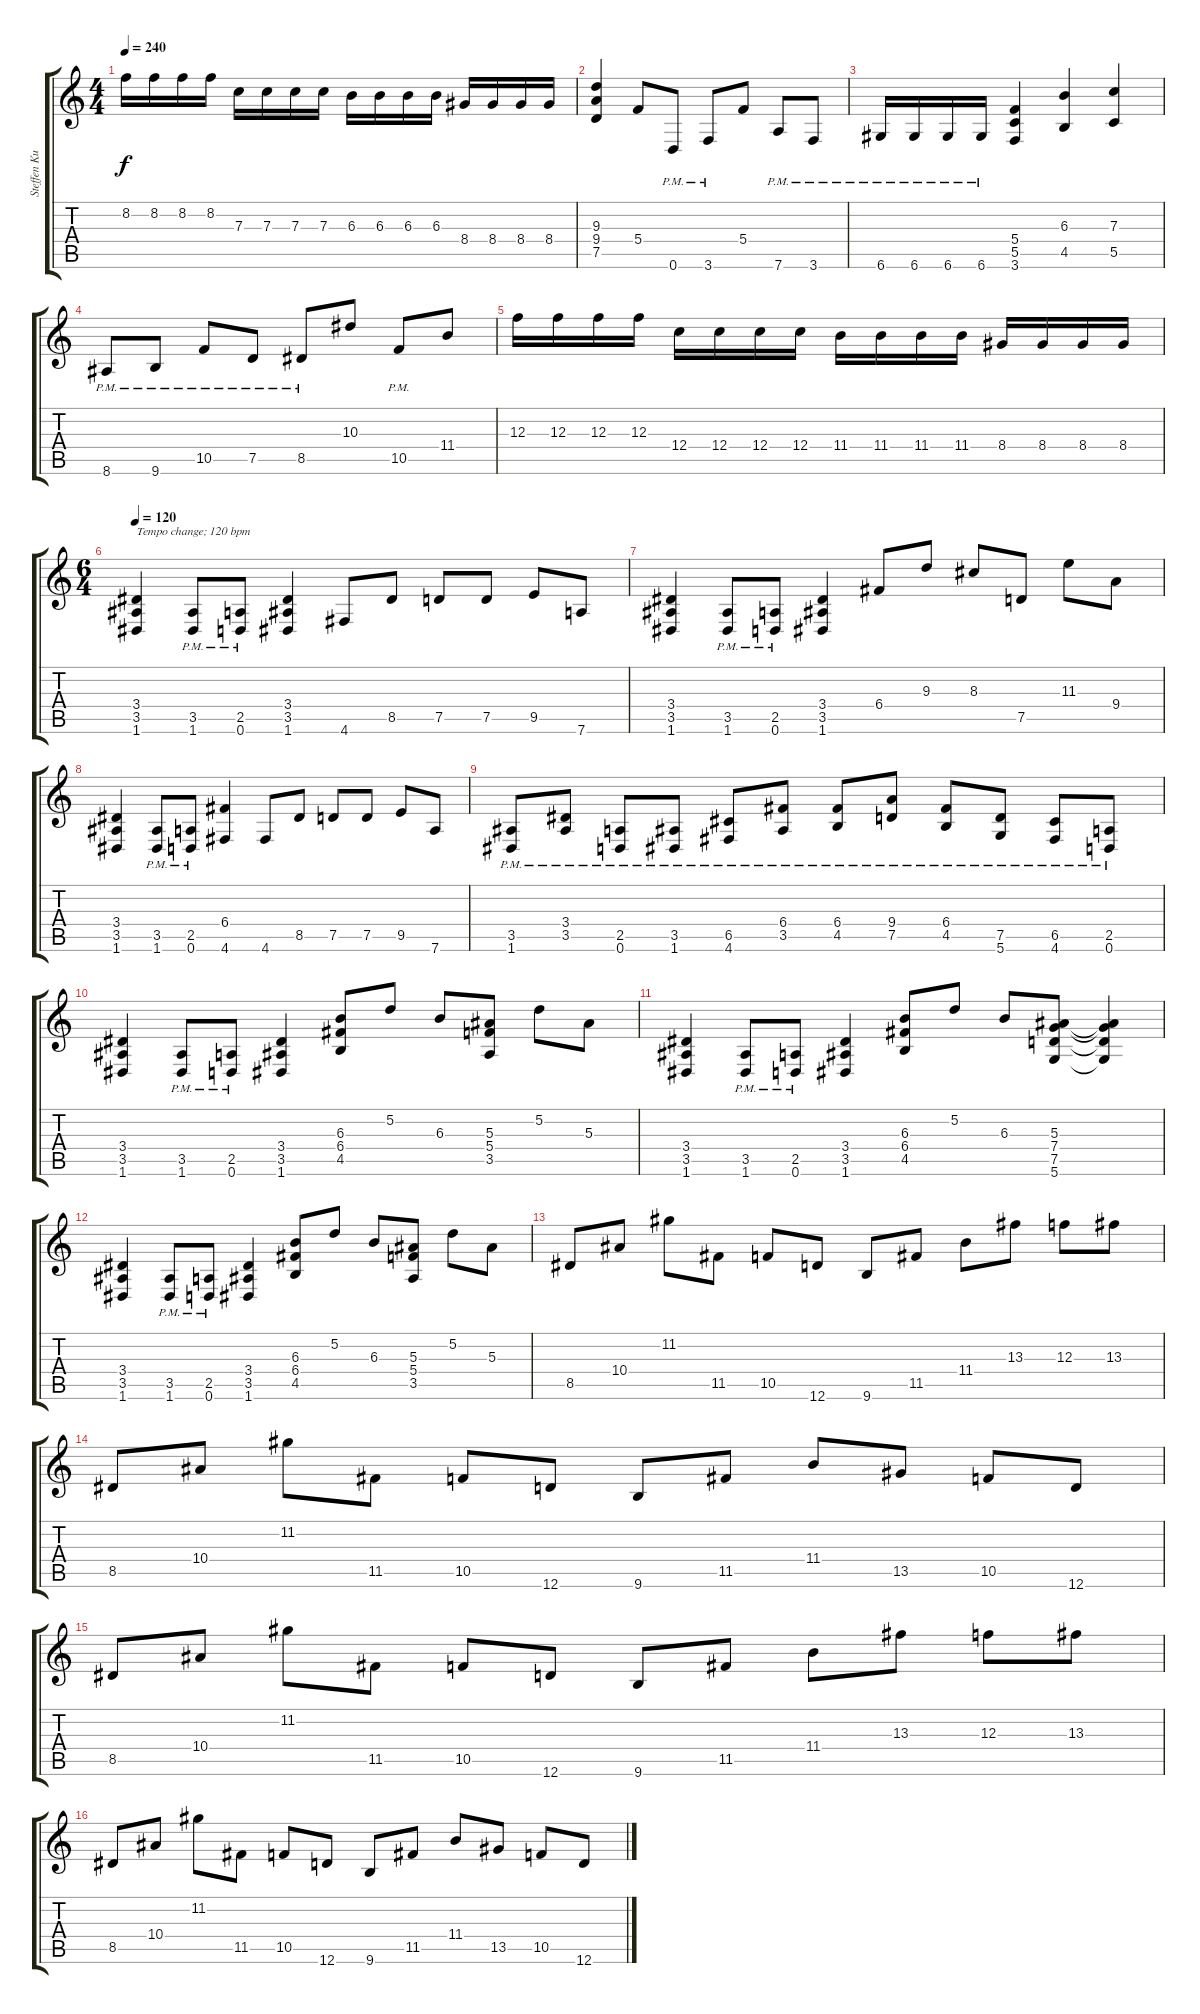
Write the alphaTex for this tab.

\track ("Steffen Kummerer  - guitar" "Steffen Ku") {instrument distortionguitar}
\staff {score tabs}
\tuning (D4 A3 F3 C3 G2 D2) {hide}
\ts (4 4)
\tempo 240
\clef g2
\ks c
8.2.16{dy f} 8.2.16 8.2.16 8.2.16 7.3.16 7.3.16 7.3.16 7.3.16 6.3.16 6.3.16 6.3.16 6.3.16 8.4.16 8.4.16 8.4.16 8.4.16 |
(9.3 9.4 7.5).4 5.4.8 0.6{pm}.8 3.6{pm}.8 5.4.8 7.6{pm}.8 3.6{pm}.8 |
6.6{pm}.16 6.6{pm}.16 6.6{pm}.16 6.6{pm}.16 (5.4 5.5 3.6).4 (6.3 4.5).4 (7.3 5.5).4 |
8.6{pm}.8 9.6{pm}.8 10.5{pm}.8 7.5{pm}.8 8.5{pm}.8 10.3.8 10.5{pm}.8 11.4.8 |
12.3.16 12.3.16 12.3.16 12.3.16 12.4.16 12.4.16 12.4.16 12.4.16 11.4.16 11.4.16 11.4.16 11.4.16 8.4.16 8.4.16 8.4.16 8.4.16 |
\ts (6 4)
\tempo 120
(3.4 3.5 1.6).4{txt "Tempo change; 120 bpm"} (3.5{pm} 1.6{pm}).8 (2.5{pm} 0.6{pm}).8 (3.4 3.5 1.6).4 4.6.8 8.5.8 7.5.8 7.5.8 9.5.8 7.6.8 |
(3.4 3.5 1.6).4 (3.5{pm} 1.6{pm}).8 (2.5{pm} 0.6{pm}).8 (3.4 3.5 1.6).4 6.4.8 9.3.8 8.3.8 7.5.8 11.3.8 9.4.8 |
(3.4 3.5 1.6).4 (3.5{pm} 1.6{pm}).8 (2.5{pm} 0.6{pm}).8 (6.4 4.6).4 4.6.8 8.5.8 7.5.8 7.5.8 9.5.8 7.6.8 |
(3.5{pm} 1.6{pm}).8 (3.4{pm} 3.5{pm}).8 (2.5{pm} 0.6{pm}).8 (3.5{pm} 1.6{pm}).8 (6.5{pm} 4.6{pm}).8 (6.4{pm} 3.5{pm}).8 (6.4{pm} 4.5{pm}).8 (9.4{pm} 7.5{pm}).8 (6.4{pm} 4.5{pm}).8 (7.5{pm} 5.6{pm}).8 (6.5{pm} 4.6{pm}).8 (2.5{pm} 0.6{pm}).8 |
(3.4 3.5 1.6).4 (3.5{pm} 1.6{pm}).8 (2.5{pm} 0.6{pm}).8 (3.4 3.5 1.6).4 (6.3 6.4 4.5).8 5.2.8 6.3.8 (5.3 5.4 3.5).8 5.2.8 5.3.8 |
(3.4 3.5 1.6).4 (3.5{pm} 1.6{pm}).8 (2.5{pm} 0.6{pm}).8 (3.4 3.5 1.6).4 (6.3 6.4 4.5).8 5.2.8 6.3.8 (5.3 7.4 7.5 5.6).8 (5.3{t} 7.4{t} 7.5{t} 5.6{t}).4 |
(3.4 3.5 1.6).4 (3.5{pm} 1.6{pm}).8 (2.5{pm} 0.6{pm}).8 (3.4 3.5 1.6).4 (6.3 6.4 4.5).8 5.2.8 6.3.8 (5.3 5.4 3.5).8 5.2.8 5.3.8 |
8.5.8 10.4.8 11.2.8 11.5.8 10.5.8 12.6.8 9.6.8 11.5.8 11.4.8 13.3.8 12.3.8 13.3.8 |
8.5.8 10.4.8 11.2.8 11.5.8 10.5.8 12.6.8 9.6.8 11.5.8 11.4.8 13.5.8 10.5.8 12.6.8 |
8.5.8 10.4.8 11.2.8 11.5.8 10.5.8 12.6.8 9.6.8 11.5.8 11.4.8 13.3.8 12.3.8 13.3.8 |
8.5.8 10.4.8 11.2.8 11.5.8 10.5.8 12.6.8 9.6.8 11.5.8 11.4.8 13.5.8 10.5.8 12.6.8
